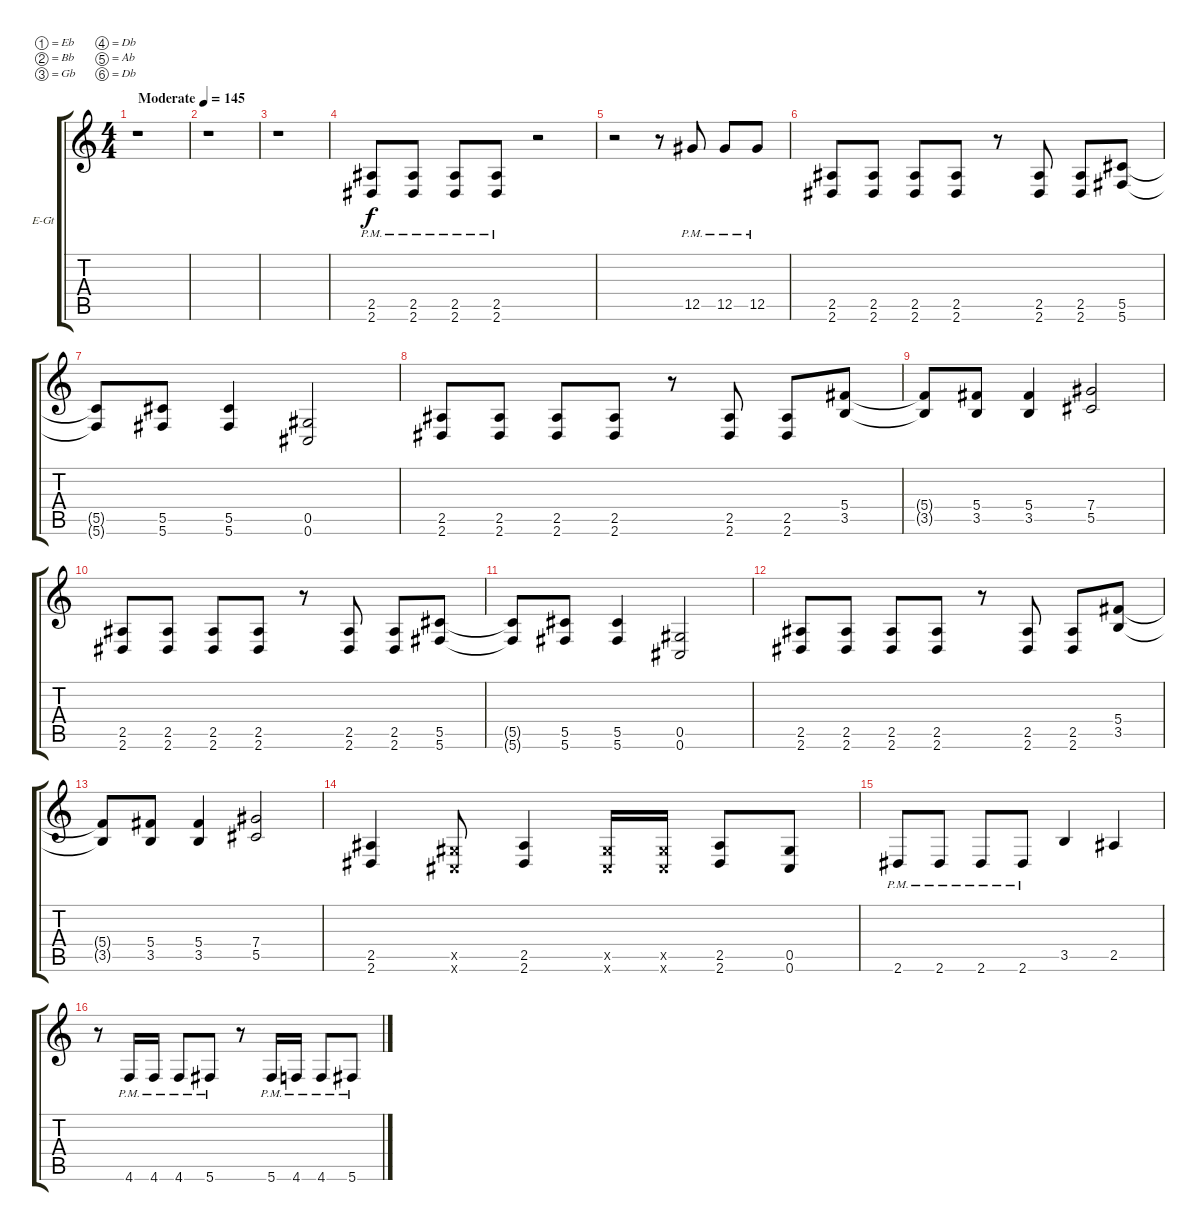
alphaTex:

\bracketExtendMode groupsimilarinstruments
\firstSystemTrackNameOrientation horizontal
\otherSystemsTrackNameOrientation horizontal
\track ("Guitar 01" "E-Gt") {instrument distortionguitar}
\staff {score tabs}
\tuning (Eb4 Bb3 Gb3 Db3 Ab2 Db2)
\ts (4 4)
\beaming (8 2 2 2 2)
\tempo (145 "Moderate")
\clef g2
\ks c
r.1{dy f instrument distortionguitar} |
r.1 |
r.1 |
(2.5{pm} 2.6{pm}).8 (2.5{pm} 2.6{pm}).8 (2.5{pm} 2.6{pm}).8 (2.5{pm} 2.6{pm}).8 r.2 |
r.2 r.8 12.5{pm}.8 12.5{pm}.8 12.5{pm}.8 |
(2.5 2.6).8 (2.5 2.6).8 (2.5 2.6).8 (2.5 2.6).8 r.8 (2.5 2.6).8 (2.5 2.6).8 (5.5 5.6).8 |
(5.5{t} 5.6{t}).8 (5.5 5.6).8 (5.5 5.6).4 (0.5 0.6).2 |
(2.5 2.6).8 (2.5 2.6).8 (2.5 2.6).8 (2.5 2.6).8 r.8 (2.5 2.6).8 (2.5 2.6).8 (5.4 3.5).8 |
(5.4{t} 3.5{t}).8 (5.4 3.5).8 (5.4 3.5).4 (7.4 5.5).2 |
(2.5 2.6).8 (2.5 2.6).8 (2.5 2.6).8 (2.5 2.6).8 r.8 (2.5 2.6).8 (2.5 2.6).8 (5.5 5.6).8 |
(5.5{t} 5.6{t}).8 (5.5 5.6).8 (5.5 5.6).4 (0.5 0.6).2 |
(2.5 2.6).8 (2.5 2.6).8 (2.5 2.6).8 (2.5 2.6).8 r.8 (2.5 2.6).8 (2.5 2.6).8 (5.4 3.5).8 |
(5.4{t} 3.5{t}).8 (5.4 3.5).8 (5.4 3.5).4 (7.4 5.5).2 |
(2.5 2.6).4 (0.5{x} 0.6{x}).8 (2.5 2.6).4 (0.5{x} 0.6{x}).16 (0.5{x} 0.6{x}).16 (2.5 2.6).8 (0.5 0.6).8 |
2.6{pm}.8 2.6{pm}.8 2.6{pm}.8 2.6{pm}.8 3.5.4 2.5.4 |
r.8 4.6{pm}.16 4.6{pm}.16 4.6{pm}.8 5.6{pm}.8 r.8 5.6{pm}.16 4.6{pm}.16 4.6{pm}.8 5.6{pm}.8
